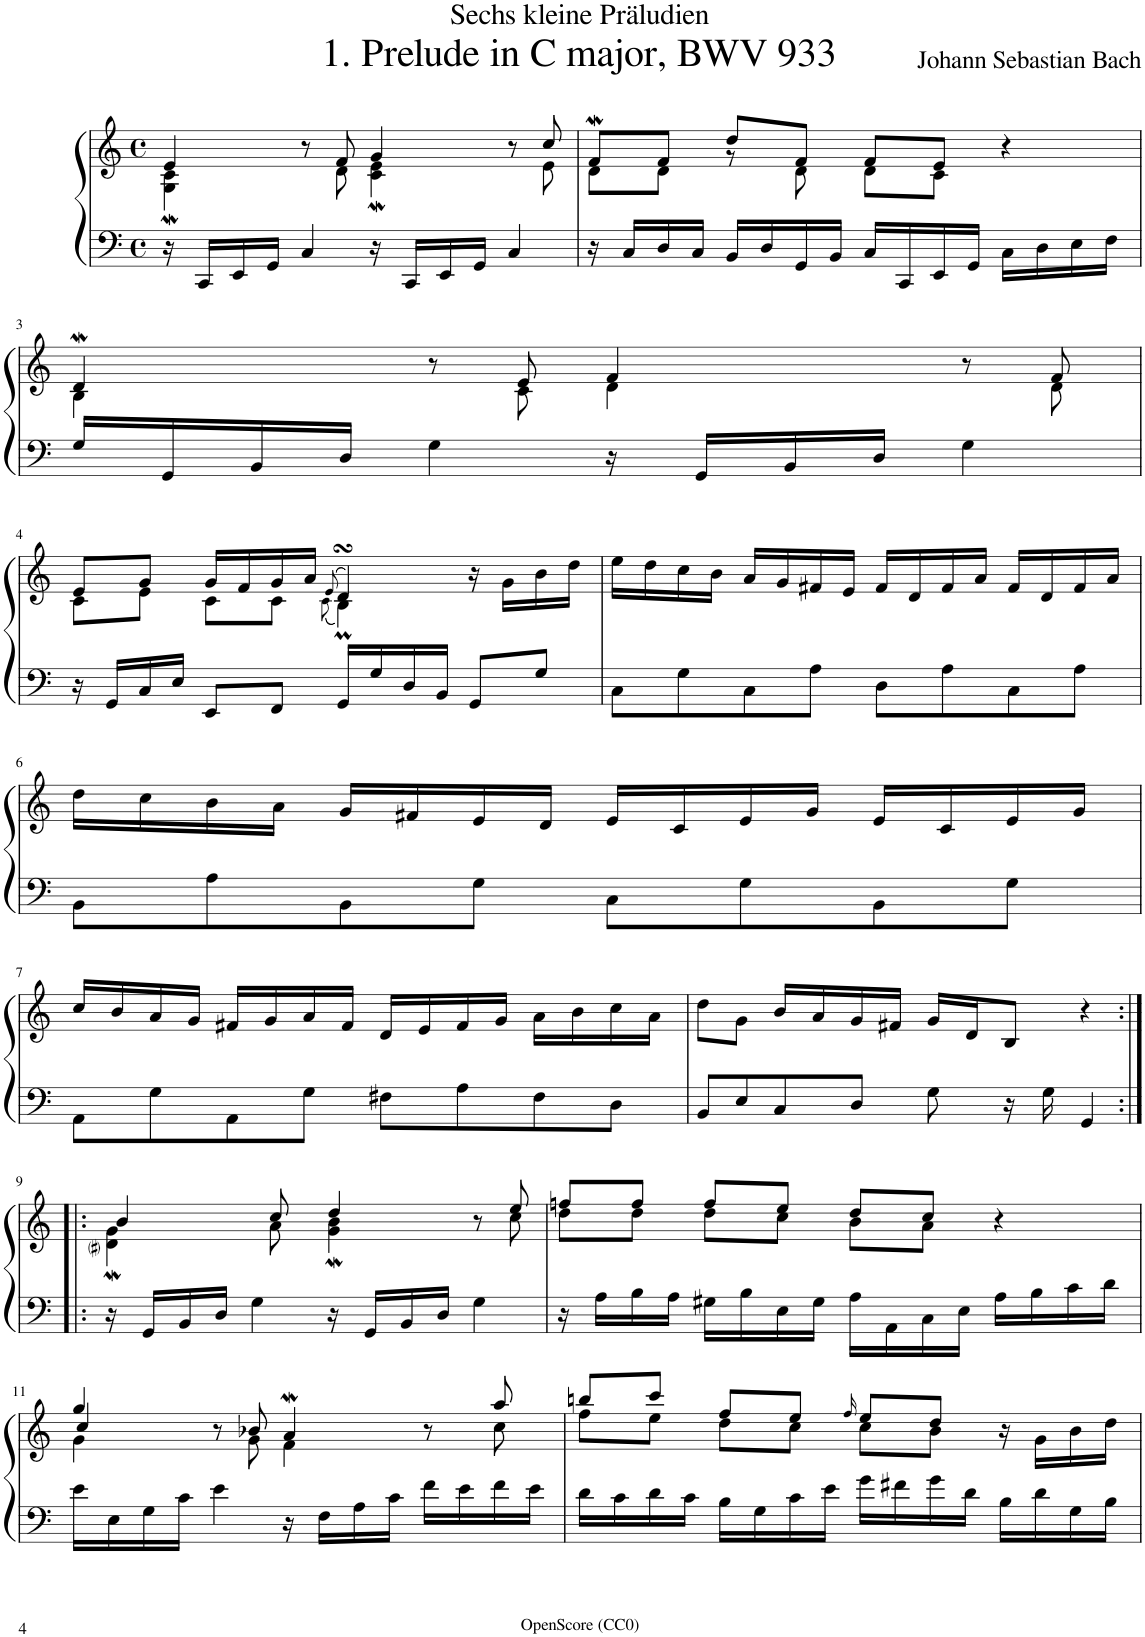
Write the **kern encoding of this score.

**kern	**kern
*part1	*part1
*staff2	*staff1
*I"Harpsichord	*
*I'Hch.	*
*clefF4	*clefG2
*k[]	*k[]
*M4/4	*M4/4
*met(c)	*met(c)
=1	=1
*	*^
16r	4e/	4G\M 4c\M
16CC/LL	.	.
16EE/	.	.
16GG/JJ	.	.
4C/	8r	8ryy
.	8f/	8d\
16r	4g/	4c\M 4e\M
16CC/LL	.	.
16EE/	.	.
16GG/JJ	.	.
4C/	8r	8ryy
.	8cc/	8e\
=2	=2	=2
16r	8fw/L	8d\L
16C/LL	.	.
16D/	8f/J	8d\J
16C/JJ	.	.
16BB/LL	8dd/L	8r
16D/	.	.
16GG/	8f/J	8d\
16BB/JJ	.	.
16C/LL	8f/L	8d\L
16CC/	.	.
16EE/	8e/J	8c\J
16GG/JJ	.	.
16C\LL	4r	4ryy
16D\	.	.
16E\	.	.
16F\JJ	.	.
!!LO:LB:g=z	!!
=3	=3	=3
16G/LL	4dW/	4B\
16GG/	.	.
16BB/	.	.
16D/JJ	.	.
4G\	8r	8ryy
.	8e/	8c\
16r	4f/	4d\
16GG/LL	.	.
16BB/	.	.
16D/JJ	.	.
4G\	8r	8ryy
.	8f/	8d\
!!LO:LB:g=z	!!
=4	=4	=4
16r	8e/L	8c\L
16GG/LL	.	.
16C/	8g/J	8e\J
16E/JJ	.	.
8EE/L	16g/LL	8c\L
.	16f/	.
8FF/J	16g/	8c\J
.	16a/JJ	.
.	(8qe/	(8qc\
16GG/LL	4dsSSS/)	4Bm\)
16G/	.	.
16D/	.	.
16BB/JJ	.	.
8GG/L	16r	4ryy
.	16g\LL	.
8G/J	16b\	.
.	16dd\JJ	.
*	*v	*v
=5	=5
8C\L	16ee\LL
.	16dd\
8G\	16cc\
.	16b\JJ
8C\	16a/LL
.	16g/
8A\J	16f#X/
.	16e/JJ
8D\L	16f#/LL
.	16d/
8A\	16f#/
.	16a/JJ
8C\	16f#/LL
.	16d/
8A\J	16f#/
.	16a/JJ
!!LO:LB:g=z
=6	=6
8BB\L	16dd\LL
.	16cc\
8A\	16b\
.	16a\JJ
8BB\	16g/LL
.	16f#X/
8G\J	16e/
.	16d/JJ
8C\L	16e/LL
.	16c/
8G\	16e/
.	16g/JJ
8BB\	16e/LL
.	16c/
8G\J	16e/
.	16g/JJ
!!LO:LB:g=z
=7	=7
8AA\L	16cc/LL
.	16b/
8G\	16a/
.	16g/JJ
8AA\	16f#X/LL
.	16g/
8G\J	16a/
.	16f#/JJ
8F#X\L	16d/LL
.	16e/
8A\	16f#/
.	16g/JJ
8F#\	16a\LL
.	16b\
8D\J	16cc\
.	16a\JJ
=8	=8
8BB/L	8dd\L
8E/	8g\J
8C/	16b/LL
.	16a/
8D/J	16g/
.	16f#X/JJ
8G\	16g/LL
.	16d/J
16r	8B/J
16G\	.
4GG/	4r
!!LO:LB:g=z
=9:|!|:	=9:|!|:
*	*^
*	*	*^
16r	4b/	4d\M 4g\M	4f#i
16GG/LL	.	.	.
16BB/	.	.	.
16D/JJ	.	.	.
4G\	8ryy	8ryy	4ryy
.	8cc/	8a\	.
16r	4dd/	4g\M 4b\M	2ryy
16GG/LL	.	.	.
16BB/	.	.	.
16D/JJ	.	.	.
4G\	8r	8ryy	.
.	8ee/	8cc\	.
*	*	*v	*v
=10	=10	=10
16r	8ffn/L	8dd\L
16A\LL	.	.
16B\	8ff/J	8dd\J
16A\JJ	.	.
16G#X\LL	8ff/L	8dd\L
16B\	.	.
16E\	8ee/J	8cc\J
16G#\JJ	.	.
16A\LL	8dd/L	8b\L
16AA\	.	.
16C\	8cc/J	8a\J
16E\JJ	.	.
16A\LL	4r	4ryy
16B\	.	.
16c\	.	.
16d\JJ	.	.
!!LO:LB:g=z
=11	=11	=11
*	*	*^
16e\LL	4gg/	4g\	4cc/
16E\	.	.	.
16G\	.	.	.
16c\JJ	.	.	.
4e\	8r	8ryy	2.ryy
.	8b-X/	8g\	.
16r	4aW/	4f\	.
16F\LL	.	.	.
16A\	.	.	.
16c\JJ	.	.	.
16f\LL	8r	8ryy	.
16e\	.	.	.
16f\	8aa/	8cc\	.
16e\JJ	.	.	.
*	*	*v	*v
=12	=12	=12
16d\LL	8bbn/L	8ff\L
16c\	.	.
16d\	8ccc/J	8ee\J
16c\JJ	.	.
16B\LL	8ff/L	8dd\L
16G\	.	.
16c\	8ee/J	8cc\J
16e\JJ	.	.
.	16qff/	.
16g\LL	8ee/L	8cc\L
16f#X\	.	.
16g\	8dd/J	8b\J
16d\JJ	.	.
16B\LL	16r	4ryy
16d\	16g\LL	.
16G\	16b\	.
16B\JJ	16dd\JJ	.
*	*v	*v
=	=
*-	*-
